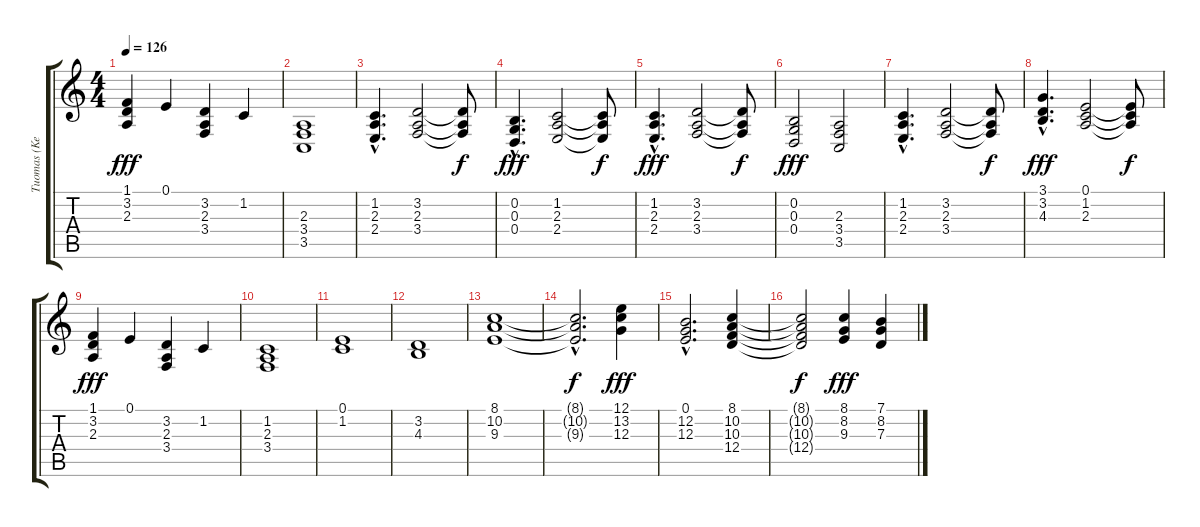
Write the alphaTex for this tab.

\track ("Tuomas (Keyboard 1)" "Tuomas (Ke") {instrument synthstrings1}
\staff {score tabs}
\tuning (E4 B3 G3 D3 A2 E2) {hide}
\ts (4 4)
\tempo 126
\clef g2
\ks c
(1.1 3.2 2.3).4{dy fff} 0.1.4 (3.2 2.3 3.4).4 1.2.4 |
(2.3 3.4 3.5).1 |
(1.2{hac} 2.3{hac} 2.4{hac}).4{d} (3.2 2.3 3.4).2 (3.2{t} 2.3{t} 3.4{t}).8{dy f} |
(0.2{hac} 0.3{hac} 0.4{hac}).4{d dy fff} (1.2 2.3 2.4).2 (1.2{t} 2.3{t} 2.4{t}).8{dy f} |
(1.2{hac} 2.3{hac} 2.4{hac}).4{d dy fff} (3.2 2.3 3.4).2 (3.2{t} 2.3{t} 3.4{t}).8{dy f} |
(0.2 0.3 0.4).2{dy fff} (2.3 3.4 3.5).2 |
(1.2{hac} 2.3{hac} 2.4{hac}).4{d} (3.2 2.3 3.4).2 (3.2{t} 2.3{t} 3.4{t}).8{dy f} |
(3.1{hac} 3.2{hac} 4.3{hac}).4{d dy fff} (0.1 1.2 2.3).2 (0.1{t} 1.2{t} 2.3{t}).8{dy f} |
(1.1 3.2 2.3).4{dy fff} 0.1.4 (3.2 2.3 3.4).4 1.2.4 |
(1.2 2.3 3.4).1 |
(0.1 1.2).1 |
(3.2 4.3).1 |
(8.1 10.2 9.3).1{volume 12 instrument stringensemble1} |
(8.1{hac t} 10.2{hac t} 9.3{hac t}).2{d dy f} (12.1 13.2 12.3).4{dy fff} |
(0.1{hac} 12.2{hac} 12.3{hac}).2{d} (8.1 10.2 10.3 12.4).4 |
(8.1{t} 10.2{t} 10.3{t} 12.4{t}).2{dy f} (8.1 8.2 9.3).4{dy fff} (7.1 8.2 7.3).4
